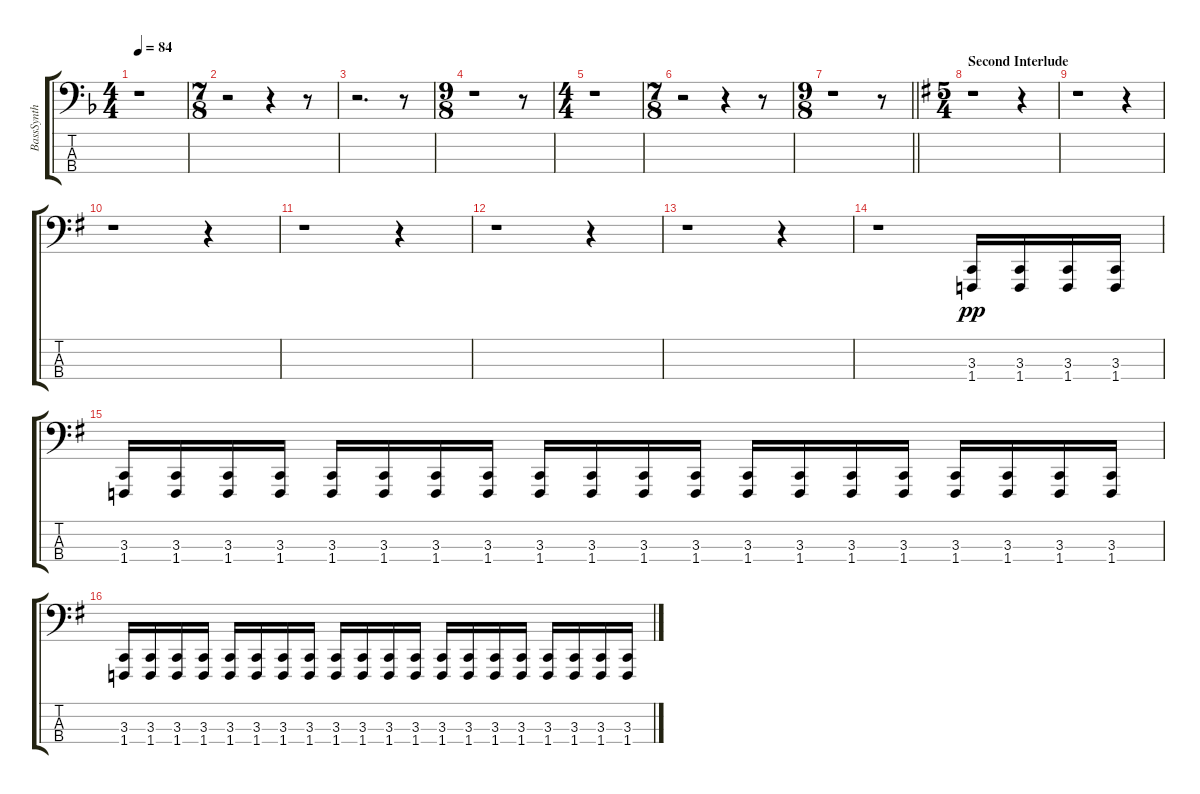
\track ("BassSynth" "BassSynth") {instrument lead2sawtooth}
\staff {score tabs}
\tuning (G2 D2 A1 E1) {hide}
\ts (4 4)
\tempo 84
\clef f4
\ks dminor
r.1{dy f} |
\ts (7 8)
r.2 r.4 r.8 |
r.2{d} r.8 |
\ts (9 8)
r.1 r.8 |
\ts (4 4)
r.1 |
\ts (7 8)
r.2 r.4 r.8 |
\ts (9 8)
\barLineRight lightlight
r.1 r.8 |
\ts (5 4)
\section ("" "Second Interlude")
\ks eminor
r.1 r.4 |
r.1 r.4 |
r.1 r.4 |
r.1 r.4 |
r.1 r.4 |
r.1 r.4 |
r.1 (3.3 1.4).16{dy pp} (3.3 1.4).16 (3.3 1.4).16 (3.3 1.4).16 |
(3.3 1.4).16{volume 11} (3.3 1.4).16 (3.3 1.4).16 (3.3 1.4).16 (3.3 1.4).16 (3.3 1.4).16 (3.3 1.4).16 (3.3 1.4).16 (3.3 1.4).16 (3.3 1.4).16 (3.3 1.4).16 (3.3 1.4).16 (3.3 1.4).16 (3.3 1.4).16 (3.3 1.4).16 (3.3 1.4).16 (3.3 1.4).16 (3.3 1.4).16 (3.3 1.4).16 (3.3 1.4).16 |
(3.3 1.4).16 (3.3 1.4).16 (3.3 1.4).16 (3.3 1.4).16 (3.3 1.4).16 (3.3 1.4).16 (3.3 1.4).16 (3.3 1.4).16 (3.3 1.4).16 (3.3 1.4).16 (3.3 1.4).16 (3.3 1.4).16 (3.3 1.4).16 (3.3 1.4).16 (3.3 1.4).16 (3.3 1.4).16 (3.3 1.4).16 (3.3 1.4).16 (3.3 1.4).16 (3.3 1.4).16
